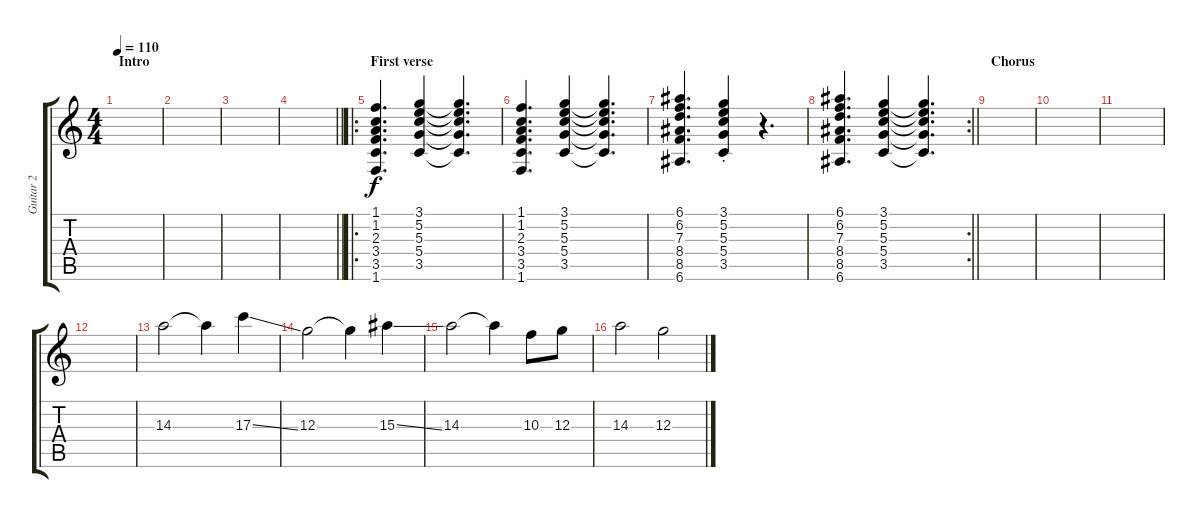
\track ("Guitar 2" "Guitar 2") {instrument distortionguitar}
\staff {score tabs}
\tuning (E4 B3 G3 D3 A2 E2) {hide}
\ts (4 4)
\section ("" "Intro")
\tempo 110
\clef g2
\ks c
|
|
|
\barLineRight lightlight
|
\ro
\section ("" "First verse")
(1.1 1.2 2.3 3.4 3.5 1.6).4{d} (3.1 5.2 5.3 5.4 3.5).4 (3.1{t} 5.2{t} 5.3{t} 5.4{t} 3.5{t}).4{d} |
(1.1 1.2 2.3 3.4 3.5 1.6).4{d} (3.1 5.2 5.3 5.4 3.5).4 (3.1{t} 5.2{t} 5.3{t} 5.4{t} 3.5{t}).4{d} |
(6.1 6.2 7.3 8.4 8.5 6.6).4{d} (3.1{st} 5.2{st} 5.3{st} 5.4{st} 3.5{st}).4 r.4{d} |
\rc 2
\barLineRight lightlight
(6.1 6.2 7.3 8.4 8.5 6.6).4{d} (3.1 5.2 5.3 5.4 3.5).4 (3.1{t} 5.2{t} 5.3{t} 5.4{t} 3.5{t}).4{d} |
\section ("" "Chorus")
|
|
|
|
14.3.2 14.3{t}.4 17.3{ss}.4 |
12.3.2 12.3{t}.4 15.3{ss}.4 |
14.3.2 14.3{t}.4 10.3.8 12.3.8 |
14.3.2 12.3.2
